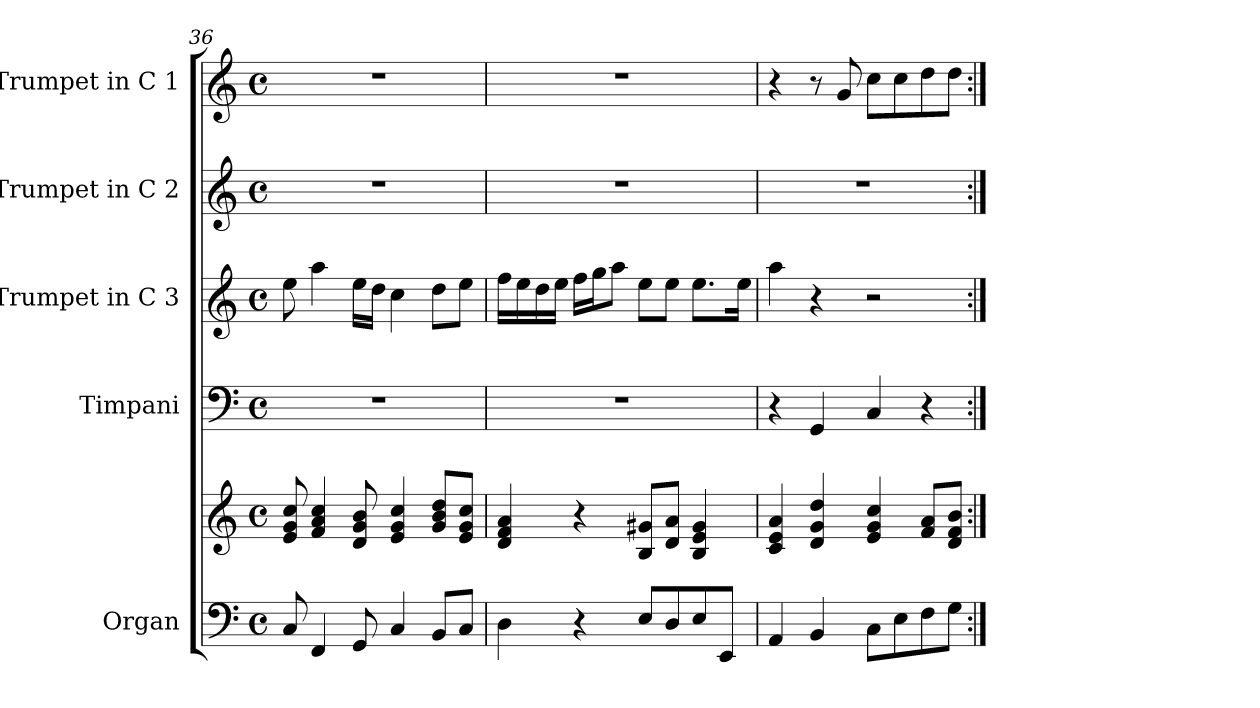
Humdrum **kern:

**kern	**kern	**kern	**kern	**kern	**kern
*part5	*part5	*part4	*part3	*part2	*part1
*staff6	*staff5	*staff4	*staff3	*staff2	*staff1
*I"Organ	*	*I"Timpani	*I"Trumpet in C 3	*I"Trumpet in C 2	*I"Trumpet in C 1
*I'Org.	*	*I'Timp.	*	*	*
*clefF4	*clefG2	*clefF4	*clefG2	*clefG2	*clefG2
*k[]	*k[]	*k[]	*k[]	*k[]	*k[]
*M4/4	*M4/4	*M4/4	*M4/4	*M4/4	*M4/4
*met(c)	*met(c)	*met(c)	*met(c)	*met(c)	*met(c)
=36	=36	=36	=36	=36	=36
8C/	8e/ 8g/ 8cc/	1r	8ee\	1r	1r
4FF/	4f/ 4a/ 4cc/	.	4aa\	.	.
8GG/	8d/ 8g/ 8b/	.	16ee\LL	.	.
.	.	.	16dd\JJ	.	.
4C/	4e/ 4g/ 4cc/	.	4cc\	.	.
8BB/L	8g/ 8b/ 8dd/L	.	8dd\L	.	.
8C/J	8e/ 8g/ 8cc/J	.	8ee\J	.	.
=37	=37	=37	=37	=37	=37
4D\	4d/ 4f/ 4a/	1r	16ff\LL	1r	1r
.	.	.	16ee\	.	.
.	.	.	16dd\	.	.
.	.	.	16ee\JJ	.	.
4r	4r	.	16ff\LL	.	.
.	.	.	16gg\J	.	.
.	.	.	8aa\J	.	.
8E/L	8B/ 8g#X/L	.	8ee\L	.	.
8D/	8d/ 8a/J	.	8ee\J	.	.
8E/	4B/ 4e/ 4g#/	.	8.ee\L	.	.
8EE/J	.	.	.	.	.
.	.	.	16ee\Jk	.	.
!!LO:LB:g=z
=38	=38	=38	=38	=38	=38
4AA/	4c/ 4e/ 4a/	4r	4aa\	1r	4r
4BB/	4d/ 4g/ 4dd/	4GG/	4r	.	8r
.	.	.	.	.	8g/
8C\L	4e/ 4g/ 4cc/	4C/	2r	.	8cc\L
8E\	.	.	.	.	8cc\
8F\	8f/ 8a/L	4r	.	.	8dd\
8G\J	8d/ 8f/ 8b/J	.	.	.	8dd\J
=:|!	=:|!	=:|!	=:|!	=:|!	=:|!
*-	*-	*-	*-	*-	*-
